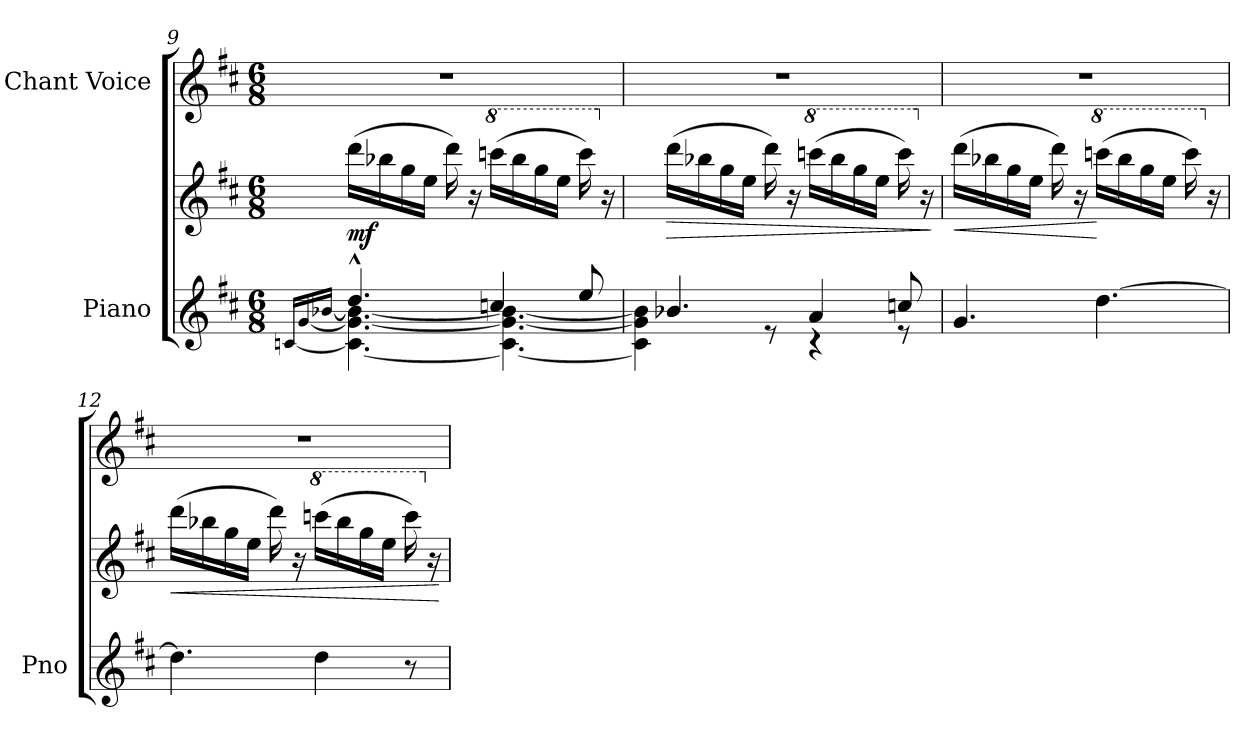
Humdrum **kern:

**kern	**kern	**dynam	**kern
*part2	*part2	*part2	*part1
*staff3	*staff2	*staff2/3	*staff1
*I"Piano	*	*	*I"Chant Voice
*I'Pno	*	*	*
*clefG2	*clefG2	*	*clefG2
*k[f#c#]	*k[f#c#]	*	*k[f#c#]
*M6/8	*M6/8	*	*M6/8
=9	=9	=9	=9
*^	*	*	*
.	[<16qcn/LL	.	.	.
.	[<16qg/	.	.	.
.	[<16qb-X/JJ	.	.	.
!	!	!	!LO:DY:b	!
4.dd^^/	4.c\_ 4.g\_ 4.b-\_	(16ddd\LL	mf	2.r
.	.	16bb-X\	.	.
.	.	16gg\	.	.
.	.	16ee\JJ	.	.
.	.	16ddd\)	.	.
.	.	16r	.	.
*	*	*8va	*	*
4ccn/	4.c\_ 4.g\_ 4.b-\_	(16ccccn\LL	.	.
.	.	16bbb-\	.	.
.	.	16ggg\	.	.
.	.	16eee\JJ	.	.
8ee/	.	16cccc\)	.	.
*	*	*X8va	*	*
.	.	16r	.	.
=10	=10	=10	=10	=10
!	!	!	!LO:HP:b	!
4.b-X/	4cn\] 4g\] 4b-\]	(16ddd\LL	>	2.r
.	.	16bb-X\	.	.
.	.	16gg\	.	.
.	.	16ee\JJ	.	.
.	8r	16ddd\)	.	.
.	.	16r	.	.
*	*	*8va	*	*
4a/	4r	(16ccccn\LL	.	.
.	.	16bbb-\	.	.
.	.	16ggg\	.	.
.	.	16eee\JJ	.	.
8ccn/	8r	16cccc\)	.	.
*	*	*X8va	*	*
.	.	16r	.	.
*v	*v	*	*	*
.	.	]	.
=11	=11	=11	=11
!	!	!LO:HP:b	!
4.g/	(16ddd\LL	<	2.r
.	16bb-X\	.	.
.	16gg\	.	.
.	16ee\JJ	.	.
.	16ddd\)	.	.
.	16r	.	.
*	*8va	*	*
[4.dd\	(16ccccn\LL	[	.
.	16bbb-\	.	.
.	16ggg\	.	.
.	16eee\JJ	.	.
.	16cccc\)	.	.
*	*X8va	*	*
.	16r	.	.
=12	=12	=12	=12
!	!	!LO:HP:b	!
4.dd\]	(16ddd\LL	<	2.r
.	16bb-X\	.	.
.	16gg\	.	.
.	16ee\JJ	.	.
.	16ddd\)	.	.
.	16r	.	.
*	*8va	*	*
4dd\	(16ccccn\LL	.	.
.	16bbb-\	.	.
.	16ggg\	.	.
.	16eee\JJ	.	.
8r	16cccc\)	.	.
*	*X8va	*	*
.	16r	.	.
.	.	[	.
=	=	=	=
*-	*-	*-	*-
